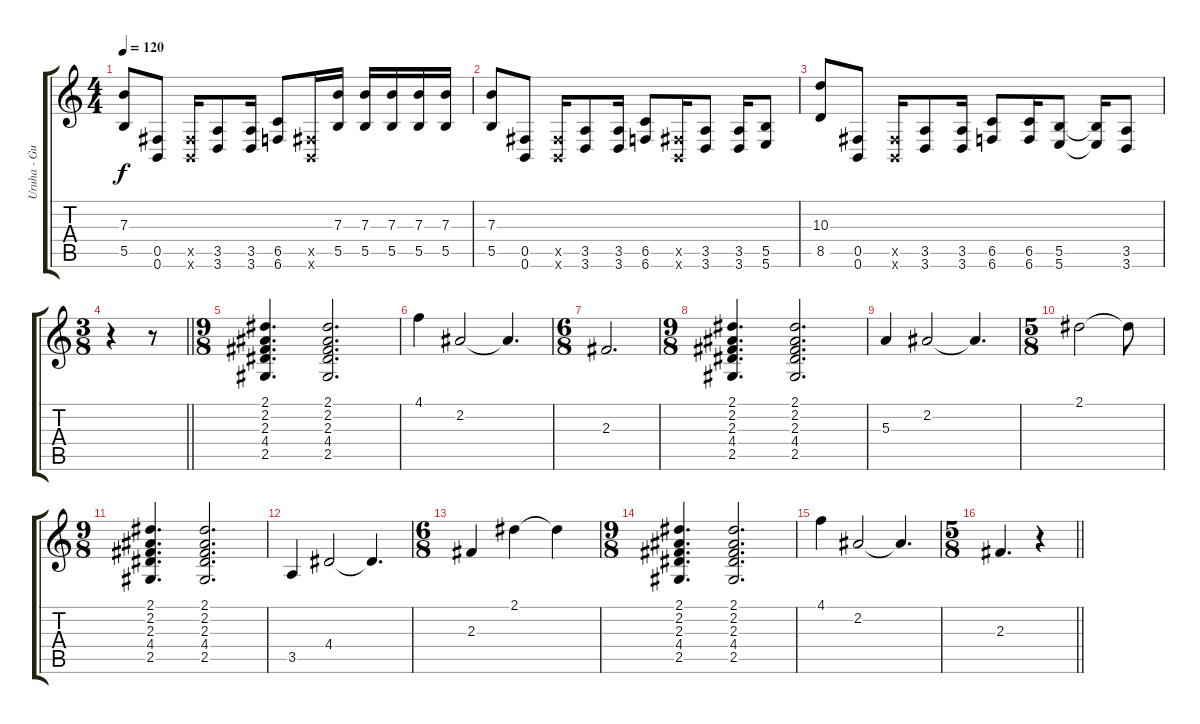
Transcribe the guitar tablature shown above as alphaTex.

\track ("Uruha - Guitar" "Uruha - Gu") {instrument overdrivenguitar}
\staff {score tabs}
\tuning (Db4 Ab3 E3 B2 Gb2 B1) {hide}
\ts (4 4)
\tempo 120
\clef g2
\ks c
(7.3 5.5).8{dy f} (0.5 0.6).8 (0.5{x} 0.6{x}).16 (3.5 3.6).8 (3.5 3.6).16 (6.5 6.6).8 (0.5{x} 0.6{x}).16 (7.3 5.5).16 (7.3 5.5).16 (7.3 5.5).16 (7.3 5.5).16 (7.3 5.5).16 |
(7.3 5.5).8 (0.5 0.6).8 (0.5{x} 0.6{x}).16 (3.5 3.6).8 (3.5 3.6).16 (6.5 6.6).8 (0.5{x} 0.6{x}).16 (3.5 3.6).8 (3.5 3.6).16 (5.5 5.6).8 |
(10.3 8.5).8 (0.5 0.6).8 (0.5{x} 0.6{x}).16 (3.5 3.6).8 (3.5 3.6).16 (6.5 6.6).8 (6.5 6.6).16 (5.5 5.6).8 (5.5{t} 5.6{t}).16 (3.5 3.6).8 |
\ts (3 8)
\barLineRight lightlight
r.4 r.8 |
\ts (9 8)
(2.1 2.2 2.3 4.4 2.5).4{d} (2.1 2.2 2.3 4.4 2.5).2{d} |
4.1.4 2.2.2 2.2{t}.4{d} |
\ts (6 8)
2.3.2{d} |
\ts (9 8)
(2.1 2.2 2.3 4.4 2.5).4{d} (2.1 2.2 2.3 4.4 2.5).2{d} |
5.3.4 2.2.2 2.2{t}.4{d} |
\ts (5 8)
2.1.2 2.1{t}.8 |
\ts (9 8)
(2.1 2.2 2.3 4.4 2.5).4{d} (2.1 2.2 2.3 4.4 2.5).2{d} |
3.5.4 4.4.2 4.4{t}.4{d} |
\ts (6 8)
2.3.4 2.1.4 2.1{t}.4 |
\ts (9 8)
(2.1 2.2 2.3 4.4 2.5).4{d} (2.1 2.2 2.3 4.4 2.5).2{d} |
4.1.4 2.2.2 2.2{t}.4{d} |
\ts (5 8)
\barLineRight lightlight
2.3.4{d} r.4
